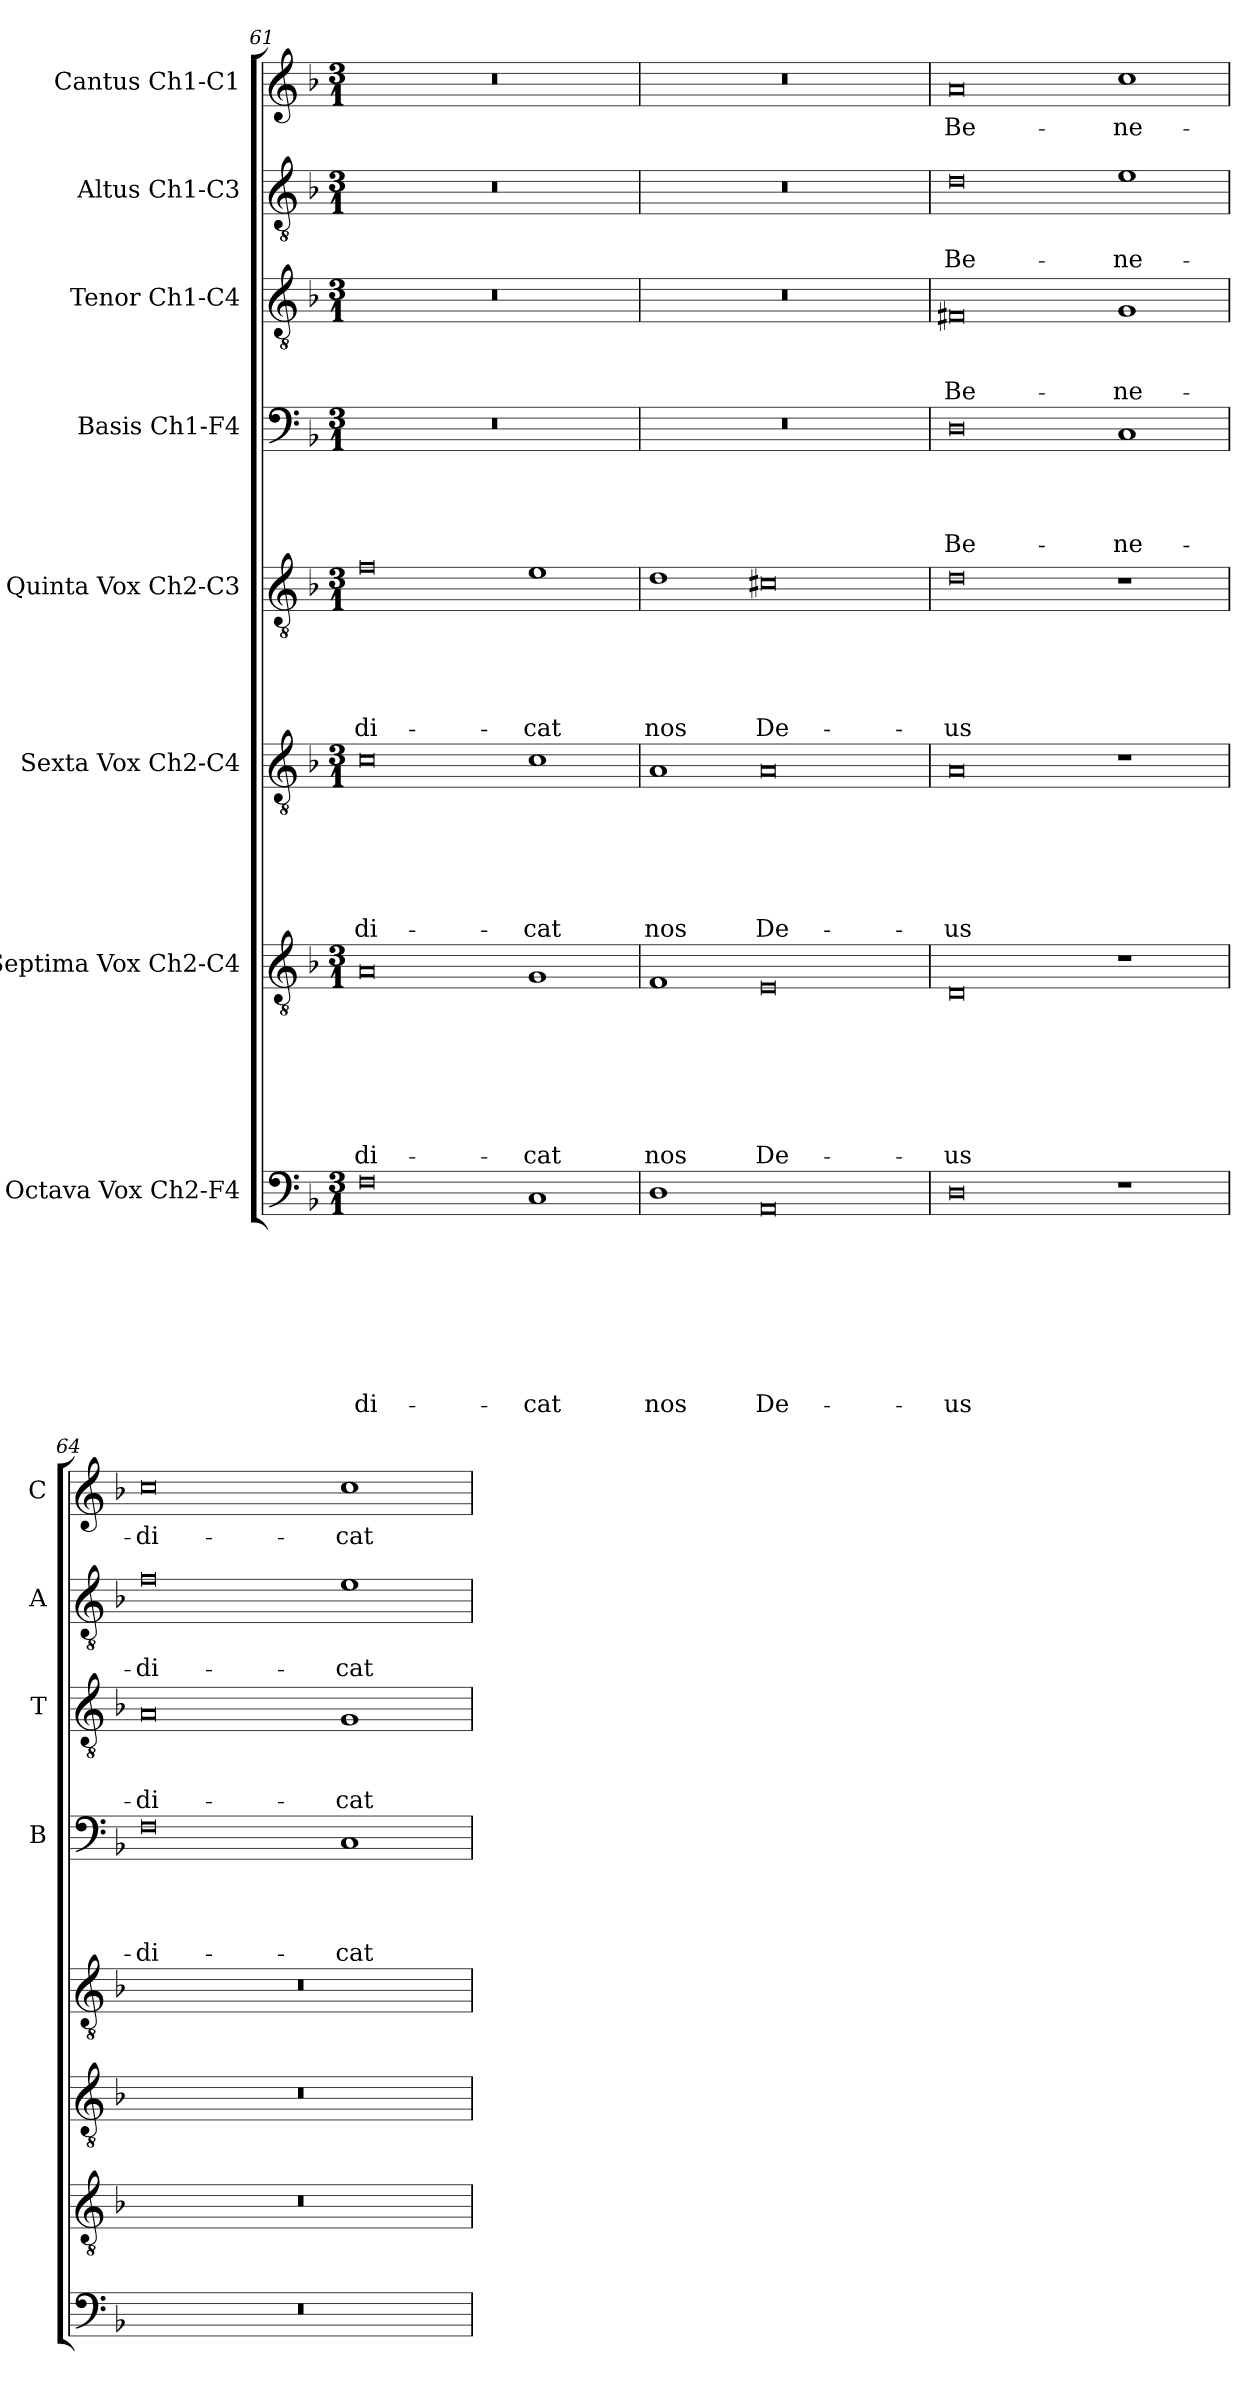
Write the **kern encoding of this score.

**kern	**text	**text	**text	**text	**text	**text	**text	**text	**kern	**text	**text	**text	**text	**text	**text	**text	**kern	**text	**text	**text	**text	**text	**text	**kern	**text	**text	**text	**text	**text	**kern	**text	**text	**text	**text	**kern	**text	**text	**text	**kern	**text	**text	**kern	**text
*part8	*part8	*part8	*part8	*part8	*part8	*part8	*part8	*part8	*part7	*part7	*part7	*part7	*part7	*part7	*part7	*part7	*part6	*part6	*part6	*part6	*part6	*part6	*part6	*part5	*part5	*part5	*part5	*part5	*part5	*part4	*part4	*part4	*part4	*part4	*part3	*part3	*part3	*part3	*part2	*part2	*part2	*part1	*part1
*staff8	*staff8	*staff8	*staff8	*staff8	*staff8	*staff8	*staff8	*staff8	*staff7	*staff7	*staff7	*staff7	*staff7	*staff7	*staff7	*staff7	*staff6	*staff6	*staff6	*staff6	*staff6	*staff6	*staff6	*staff5	*staff5	*staff5	*staff5	*staff5	*staff5	*staff4	*staff4	*staff4	*staff4	*staff4	*staff3	*staff3	*staff3	*staff3	*staff2	*staff2	*staff2	*staff1	*staff1
*I"Octava Vox Ch2-F4	*	*	*	*	*	*	*	*	*I"Septima Vox Ch2-C4	*	*	*	*	*	*	*	*I"Sexta Vox Ch2-C4	*	*	*	*	*	*	*I"Quinta Vox Ch2-C3	*	*	*	*	*	*I"Basis Ch1-F4	*	*	*	*	*I"Tenor Ch1-C4	*	*	*	*I"Altus Ch1-C3	*	*	*I"Cantus Ch1-C1	*
*	*	*	*	*	*	*	*	*	*	*	*	*	*	*	*	*	*	*	*	*	*	*	*	*	*	*	*	*	*	*I'B	*	*	*	*	*I'T	*	*	*	*I'A	*	*	*I'C	*
*clefF4	*	*	*	*	*	*	*	*	*clefGv2	*	*	*	*	*	*	*	*clefGv2	*	*	*	*	*	*	*clefGv2	*	*	*	*	*	*clefF4	*	*	*	*	*clefGv2	*	*	*	*clefGv2	*	*	*clefG2	*
*k[b-]	*	*	*	*	*	*	*	*	*k[b-]	*	*	*	*	*	*	*	*k[b-]	*	*	*	*	*	*	*k[b-]	*	*	*	*	*	*k[b-]	*	*	*	*	*k[b-]	*	*	*	*k[b-]	*	*	*k[b-]	*
*F:	*	*	*	*	*	*	*	*	*F:	*	*	*	*	*	*	*	*F:	*	*	*	*	*	*	*F:	*	*	*	*	*	*F:	*	*	*	*	*F:	*	*	*	*F:	*	*	*F:	*
*M3/1	*	*	*	*	*	*	*	*	*M3/1	*	*	*	*	*	*	*	*M3/1	*	*	*	*	*	*	*M3/1	*	*	*	*	*	*M3/1	*	*	*	*	*M3/1	*	*	*	*M3/1	*	*	*M3/1	*
=61	=61	=61	=61	=61	=61	=61	=61	=61	=61	=61	=61	=61	=61	=61	=61	=61	=61	=61	=61	=61	=61	=61	=61	=61	=61	=61	=61	=61	=61	=61	=61	=61	=61	=61	=61	=61	=61	=61	=61	=61	=61	=61	=61
!	!	!	!	!	!	!	!	!LO:LY:b	!	!	!	!	!	!	!	!LO:LY:b	!	!	!	!	!	!	!LO:LY:b	!	!	!	!	!	!LO:LY:b	!	!	!	!	!	!	!	!	!	!	!	!	!	!
0F	.	.	.	.	.	.	.	-di-	0A	.	.	.	.	.	.	-di-	0c	.	.	.	.	.	-di-	0f	.	.	.	.	-di-	0.r	.	.	.	.	0.r	.	.	.	0.r	.	.	0.r	.
!	!	!	!	!	!	!	!	!LO:LY:b	!	!	!	!	!	!	!	!LO:LY:b	!	!	!	!	!	!	!LO:LY:b	!	!	!	!	!	!LO:LY:b	!	!	!	!	!	!	!	!	!	!	!	!	!	!
1C	.	.	.	.	.	.	.	-cat	1G	.	.	.	.	.	.	-cat	1c	.	.	.	.	.	-cat	1e	.	.	.	.	-cat	.	.	.	.	.	.	.	.	.	.	.	.	.	.
=62	=62	=62	=62	=62	=62	=62	=62	=62	=62	=62	=62	=62	=62	=62	=62	=62	=62	=62	=62	=62	=62	=62	=62	=62	=62	=62	=62	=62	=62	=62	=62	=62	=62	=62	=62	=62	=62	=62	=62	=62	=62	=62	=62
!	!	!	!	!	!	!	!	!LO:LY:b	!	!	!	!	!	!	!	!LO:LY:b	!	!	!	!	!	!	!LO:LY:b	!	!	!	!	!	!LO:LY:b	!	!	!	!	!	!	!	!	!	!	!	!	!	!
1D	.	.	.	.	.	.	.	nos	1F	.	.	.	.	.	.	nos	1A	.	.	.	.	.	nos	1d	.	.	.	.	nos	0.r	.	.	.	.	0.r	.	.	.	0.r	.	.	0.r	.
!	!	!	!	!	!	!	!	!LO:LY:b	!	!	!	!	!	!	!	!LO:LY:b	!	!	!	!	!	!	!LO:LY:b	!	!	!	!	!	!LO:LY:b	!	!	!	!	!	!	!	!	!	!	!	!	!	!
0AA	.	.	.	.	.	.	.	De-	0E	.	.	.	.	.	.	De-	0A	.	.	.	.	.	De-	0c#X	.	.	.	.	De-	.	.	.	.	.	.	.	.	.	.	.	.	.	.
!!LO:PB:g=z
=63	=63	=63	=63	=63	=63	=63	=63	=63	=63	=63	=63	=63	=63	=63	=63	=63	=63	=63	=63	=63	=63	=63	=63	=63	=63	=63	=63	=63	=63	=63	=63	=63	=63	=63	=63	=63	=63	=63	=63	=63	=63	=63	=63
!	!	!	!	!	!	!	!	!LO:LY:b	!	!	!	!	!	!	!	!LO:LY:b	!	!	!	!	!	!	!LO:LY:b	!	!	!	!	!	!LO:LY:b	!	!	!	!	!LO:LY:b	!	!	!	!LO:LY:b	!	!	!LO:LY:b	!	!LO:LY:b
0D	.	.	.	.	.	.	.	-us	0D	.	.	.	.	.	.	-us	0A	.	.	.	.	.	-us	0d	.	.	.	.	-us	0D	.	.	.	Be-	0F#X	.	.	Be-	0d	.	Be-	0a	Be-
!	!	!	!	!	!	!	!	!	!	!	!	!	!	!	!	!	!	!	!	!	!	!	!	!	!	!	!	!	!	!	!	!	!	!LO:LY:b	!	!	!	!LO:LY:b	!	!	!LO:LY:b	!	!LO:LY:b
1r	.	.	.	.	.	.	.	.	1r	.	.	.	.	.	.	.	1r	.	.	.	.	.	.	1r	.	.	.	.	.	1C	.	.	.	-ne-	1G	.	.	-ne-	1e	.	-ne-	1cc	-ne-
=64	=64	=64	=64	=64	=64	=64	=64	=64	=64	=64	=64	=64	=64	=64	=64	=64	=64	=64	=64	=64	=64	=64	=64	=64	=64	=64	=64	=64	=64	=64	=64	=64	=64	=64	=64	=64	=64	=64	=64	=64	=64	=64	=64
!	!	!	!	!	!	!	!	!	!	!	!	!	!	!	!	!	!	!	!	!	!	!	!	!	!	!	!	!	!	!	!	!	!	!LO:LY:b	!	!	!	!LO:LY:b	!	!	!LO:LY:b	!	!LO:LY:b
0.r	.	.	.	.	.	.	.	.	0.r	.	.	.	.	.	.	.	0.r	.	.	.	.	.	.	0.r	.	.	.	.	.	0F	.	.	.	-di-	0A	.	.	-di-	0f	.	-di-	0cc	-di-
!	!	!	!	!	!	!	!	!	!	!	!	!	!	!	!	!	!	!	!	!	!	!	!	!	!	!	!	!	!	!	!	!	!	!LO:LY:b	!	!	!	!LO:LY:b	!	!	!LO:LY:b	!	!LO:LY:b
.	.	.	.	.	.	.	.	.	.	.	.	.	.	.	.	.	.	.	.	.	.	.	.	.	.	.	.	.	.	1C	.	.	.	-cat	1G	.	.	-cat	1e	.	-cat	1cc	-cat
=	=	=	=	=	=	=	=	=	=	=	=	=	=	=	=	=	=	=	=	=	=	=	=	=	=	=	=	=	=	=	=	=	=	=	=	=	=	=	=	=	=	=	=
*-	*-	*-	*-	*-	*-	*-	*-	*-	*-	*-	*-	*-	*-	*-	*-	*-	*-	*-	*-	*-	*-	*-	*-	*-	*-	*-	*-	*-	*-	*-	*-	*-	*-	*-	*-	*-	*-	*-	*-	*-	*-	*-	*-
